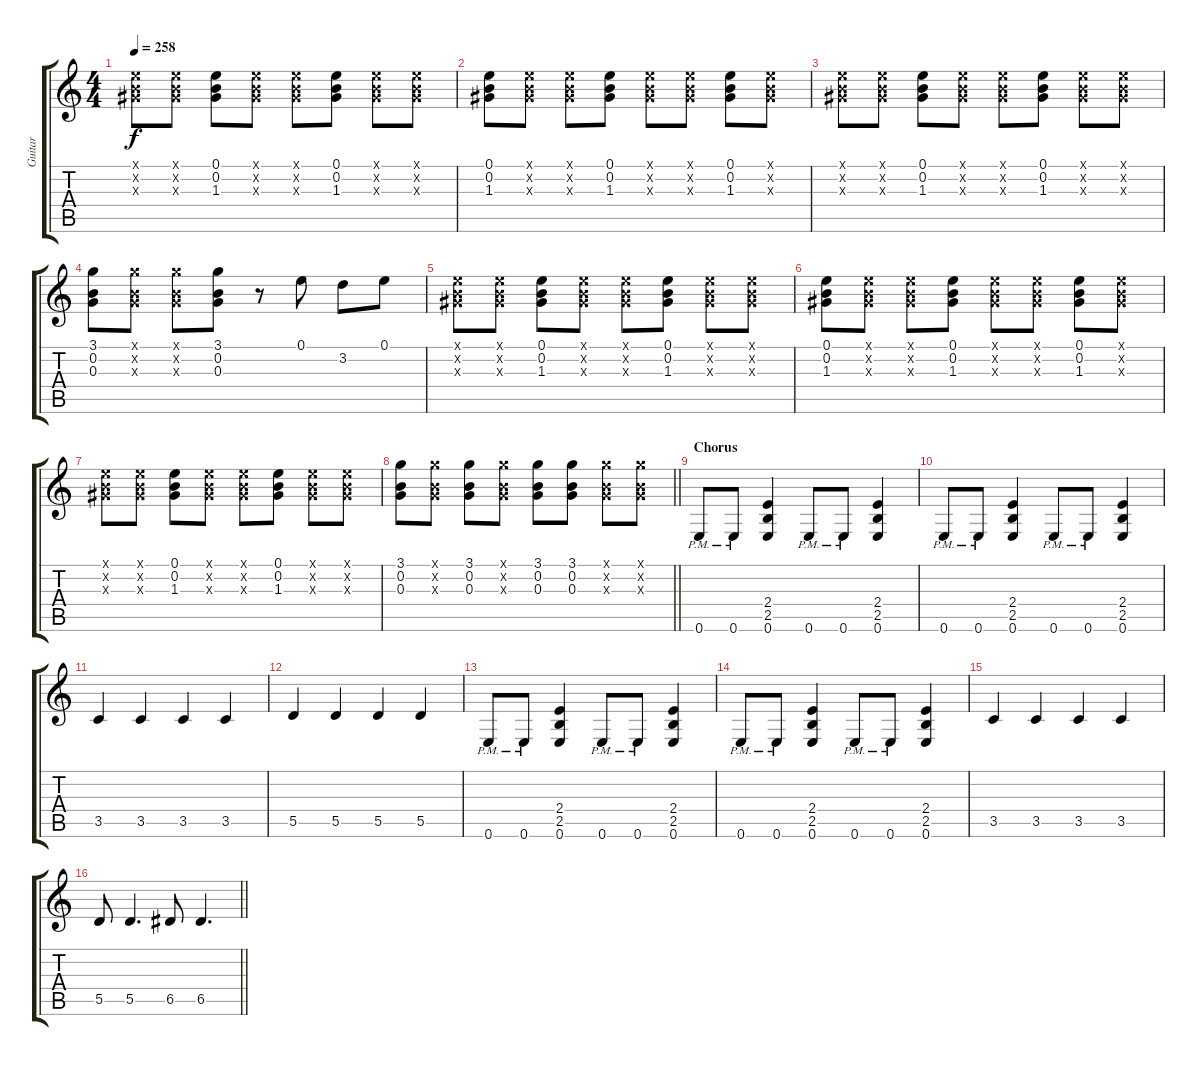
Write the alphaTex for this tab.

\track ("Guitar" "Guitar") {instrument overdrivenguitar}
\staff {score tabs}
\tuning (E4 B3 G3 D3 A2 E2) {hide}
\ts (4 4)
\tempo 258
\clef g2
\ks c
(0.1{x} 0.2{x} 1.3{x}).8{dy f} (0.1{x} 0.2{x} 1.3{x}).8 (0.1 0.2 1.3).8 (0.1{x} 0.2{x} 1.3{x}).8 (0.1{x} 0.2{x} 1.3{x}).8 (0.1 0.2 1.3).8 (0.1{x} 0.2{x} 1.3{x}).8 (0.1{x} 0.2{x} 1.3{x}).8 |
(0.1 0.2 1.3).8 (0.1{x} 0.2{x} 1.3{x}).8 (0.1{x} 0.2{x} 1.3{x}).8 (0.1 0.2 1.3).8 (0.1{x} 0.2{x} 1.3{x}).8 (0.1{x} 0.2{x} 1.3{x}).8 (0.1 0.2 1.3).8 (0.1{x} 0.2{x} 1.3{x}).8 |
(0.1{x} 0.2{x} 1.3{x}).8 (0.1{x} 0.2{x} 1.3{x}).8 (0.1 0.2 1.3).8 (0.1{x} 0.2{x} 1.3{x}).8 (0.1{x} 0.2{x} 1.3{x}).8 (0.1 0.2 1.3).8 (0.1{x} 0.2{x} 1.3{x}).8 (0.1{x} 0.2{x} 1.3{x}).8 |
(3.1 0.2 0.3).8 (3.1{x} 0.2{x} 0.3{x}).8 (3.1{x} 0.2{x} 0.3{x}).8 (3.1 0.2 0.3).8 r.8 0.1.8 3.2.8 0.1.8 |
(0.1{x} 0.2{x} 1.3{x}).8 (0.1{x} 0.2{x} 1.3{x}).8 (0.1 0.2 1.3).8 (0.1{x} 0.2{x} 1.3{x}).8 (0.1{x} 0.2{x} 1.3{x}).8 (0.1 0.2 1.3).8 (0.1{x} 0.2{x} 1.3{x}).8 (0.1{x} 0.2{x} 1.3{x}).8 |
(0.1 0.2 1.3).8 (0.1{x} 0.2{x} 1.3{x}).8 (0.1{x} 0.2{x} 1.3{x}).8 (0.1 0.2 1.3).8 (0.1{x} 0.2{x} 1.3{x}).8 (0.1{x} 0.2{x} 1.3{x}).8 (0.1 0.2 1.3).8 (0.1{x} 0.2{x} 1.3{x}).8 |
(0.1{x} 0.2{x} 1.3{x}).8 (0.1{x} 0.2{x} 1.3{x}).8 (0.1 0.2 1.3).8 (0.1{x} 0.2{x} 1.3{x}).8 (0.1{x} 0.2{x} 1.3{x}).8 (0.1 0.2 1.3).8 (0.1{x} 0.2{x} 1.3{x}).8 (0.1{x} 0.2{x} 1.3{x}).8 |
\barLineRight lightlight
(3.1 0.2 0.3).8 (3.1{x} 0.2{x} 0.3{x}).8 (3.1 0.2 0.3).8 (3.1{x} 0.2{x} 0.3{x}).8 (3.1 0.2 0.3).8 (3.1 0.2 0.3).8 (3.1{x} 0.2{x} 0.3{x}).8 (3.1{x} 0.2{x} 0.3{x}).8 |
\section ("" "Chorus")
0.6{pm}.8 0.6{pm}.8 (2.4 2.5 0.6).4 0.6{pm}.8 0.6{pm}.8 (2.4 2.5 0.6).4 |
0.6{pm}.8 0.6{pm}.8 (2.4 2.5 0.6).4 0.6{pm}.8 0.6{pm}.8 (2.4 2.5 0.6).4 |
3.5.4 3.5.4 3.5.4 3.5.4 |
5.5.4 5.5.4 5.5.4 5.5.4 |
0.6{pm}.8 0.6{pm}.8 (2.4 2.5 0.6).4 0.6{pm}.8 0.6{pm}.8 (2.4 2.5 0.6).4 |
0.6{pm}.8 0.6{pm}.8 (2.4 2.5 0.6).4 0.6{pm}.8 0.6{pm}.8 (2.4 2.5 0.6).4 |
3.5.4 3.5.4 3.5.4 3.5.4 |
\barLineRight lightlight
5.5.8 5.5.4{d} 6.5.8 6.5.4{d}
